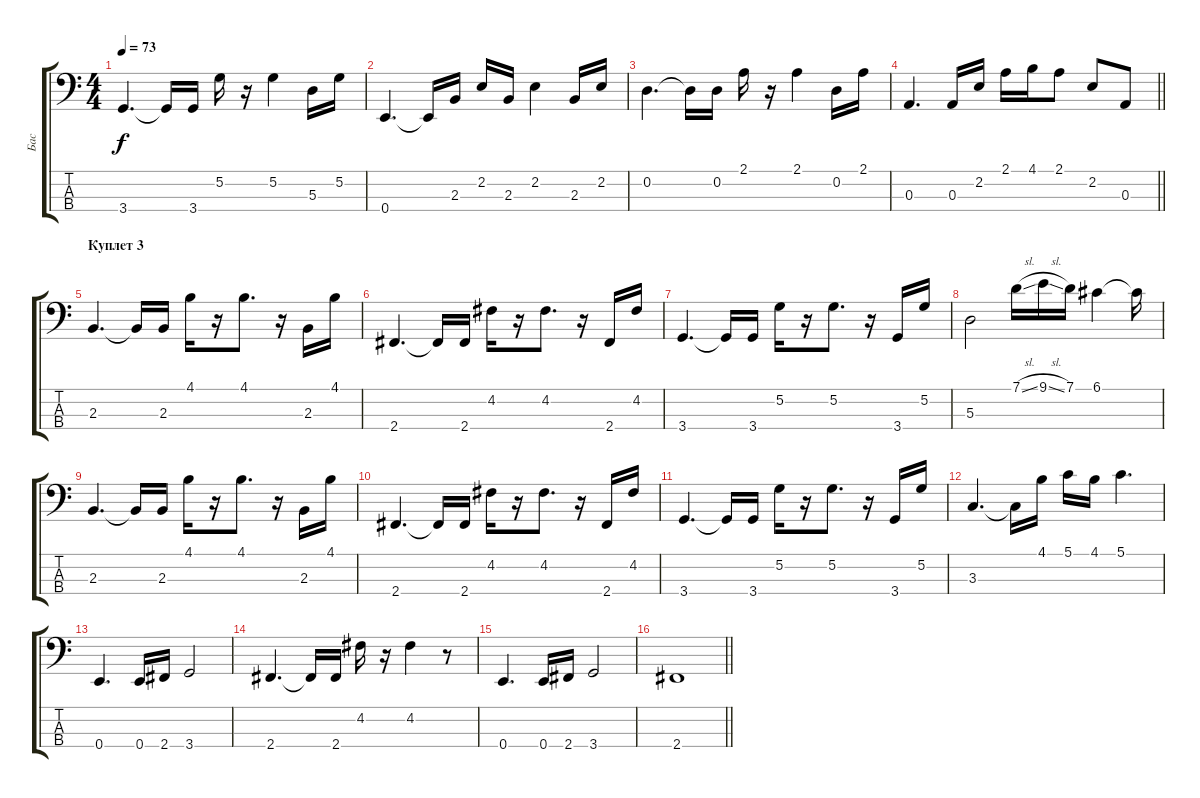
\track ("Бас" "Бас") {instrument electricbassfinger}
\staff {score tabs}
\tuning (G2 D2 A1 E1) {hide}
\ts (4 4)
\tempo 73
\clef f4
\ks c
3.4.4{d dy f} 3.4{t}.16 3.4.16 5.2.16 r.16 5.2.4 5.3.16 5.2.16 |
0.4.4{d} 0.4{t}.16 2.3.16 2.2.16 2.3.16 2.2.4 2.3.16 2.2.16 |
0.2.4{d} 0.2{t}.16 0.2.16 2.1.16 r.16 2.1.4 0.2.16 2.1.16 |
\barLineRight lightlight
0.3.4{d} 0.3.16 2.2.16 2.1.16 4.1.16 2.1.8 2.2.8 0.3.8 |
\section ("" "Куплет 3")
2.3.4{d} 2.3{t}.16 2.3.16 4.1.16 r.16 4.1.8{d} r.16 2.3.16 4.1.16 |
2.4.4{d} 2.4{t}.16 2.4.16 4.2.16 r.16 4.2.8{d} r.16 2.4.16 4.2.16 |
3.4.4{d} 3.4{t}.16 3.4.16 5.2.16 r.16 5.2.8{d} r.16 3.4.16 5.2.16 |
5.3.2 7.1{sl}.16 9.1{sl}.16 7.1.16 6.1.4 6.1{t}.16 |
2.3.4{d} 2.3{t}.16 2.3.16 4.1.16 r.16 4.1.8{d} r.16 2.3.16 4.1.16 |
2.4.4{d} 2.4{t}.16 2.4.16 4.2.16 r.16 4.2.8{d} r.16 2.4.16 4.2.16 |
3.4.4{d} 3.4{t}.16 3.4.16 5.2.16 r.16 5.2.8{d} r.16 3.4.16 5.2.16 |
3.3.4{d} 3.3{t}.16 4.1.16 5.1.16 4.1.16 5.1.4{d} |
0.4.4{d} 0.4.16 2.4.16 3.4.2 |
2.4.4{d} 2.4{t}.16 2.4.16 4.2.16 r.16 4.2.4 r.8 |
0.4.4{d} 0.4.16 2.4.16 3.4.2 |
\barLineRight lightlight
2.4.1
